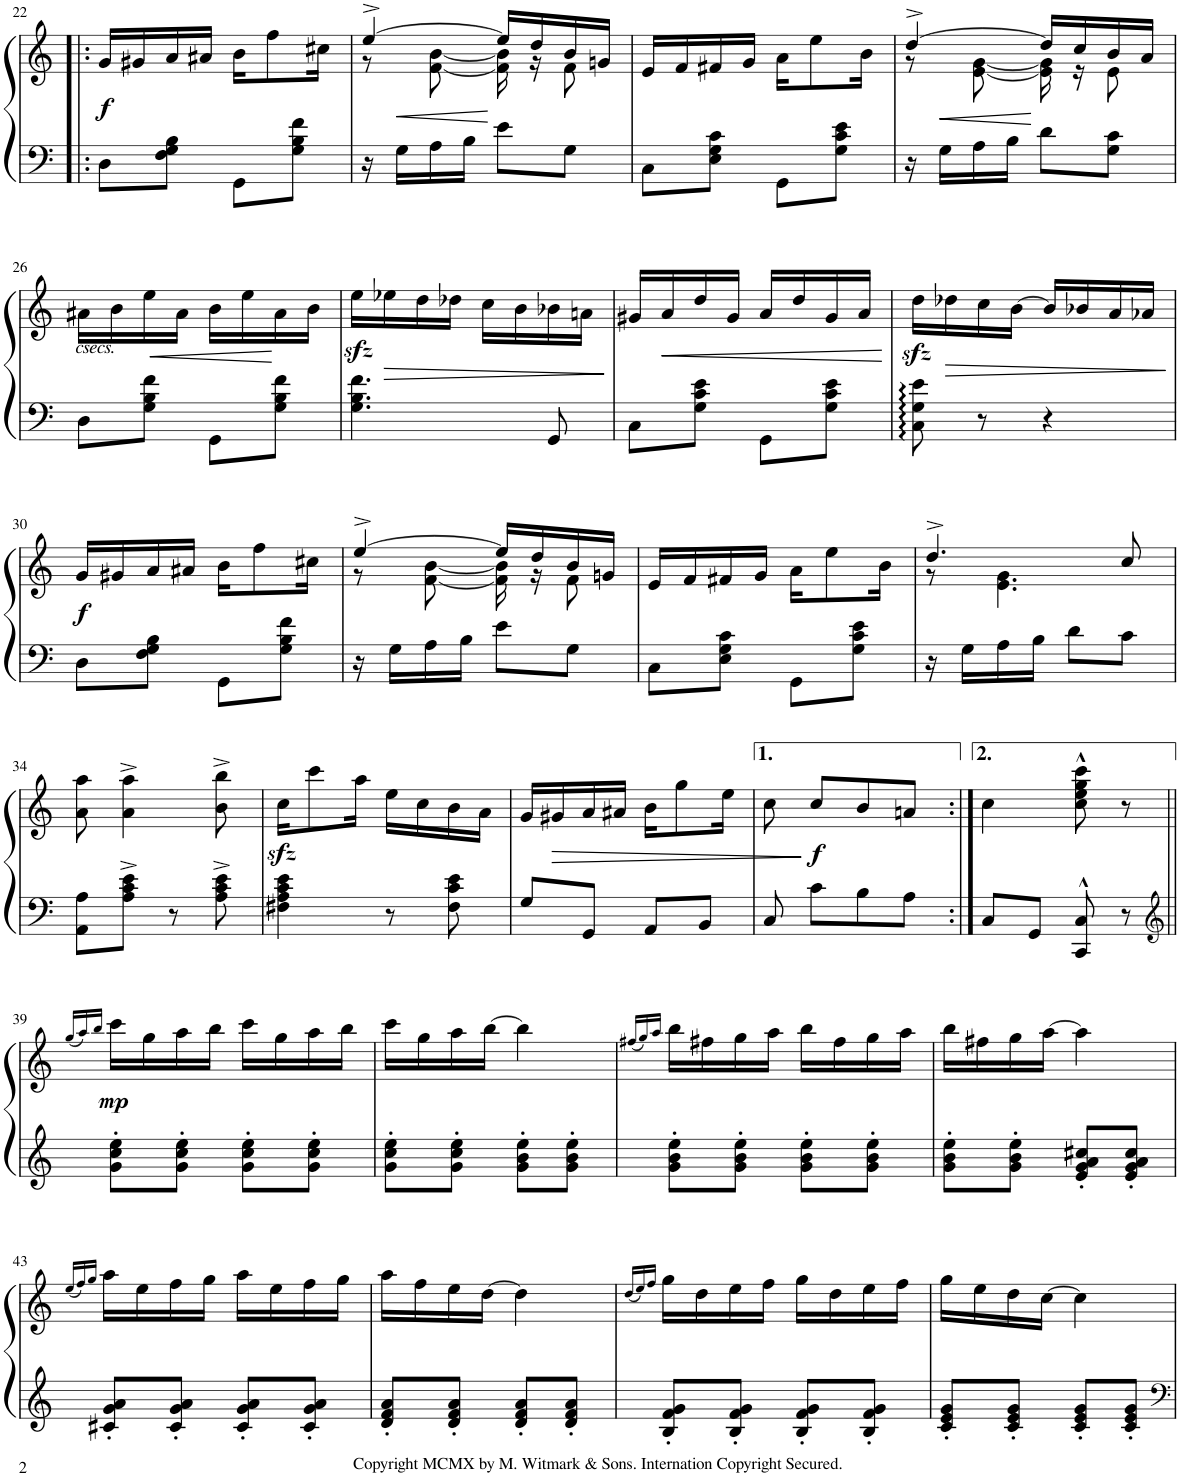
**kern	**kern	**dynam
*part1	*part1	*part1
*staff2	*staff1	*staff1/2
*I"Piano	*	*
*I'Pno.	*	*
!!LO:PB:g=z
*clefF4	*clefG2	*
*k[]	*k[]	*
*M2/4	*M2/4	*
=22!|:	=22!|:	=22!|:
!	!	!LO:DY:b
8D\L	16g/LL	f
.	16g#X/	.
8F\ 8G\ 8B\J	16a/	.
.	16a#X/JJ	.
8GG\L	16b\KL	.
.	8ff\	.
8G\ 8B\ 8f\J	.	.
.	16cc#X\Jk	.
=23	=23	=23
*	*^	*
16r	[4ee^/	8r	.
16G\LL	.	.	.
16A\	.	[8f\ [8b\	.
16B\JJ	.	.	.
8e\L	16ee/LL]	16f\] 16b\]	.
.	16dd/	16r	.
8G\J	16b/	8f\	.
.	16gn/JJ	.	.
*	*v	*v	*
=24	=24	=24
8C\L	16e/LL	.
.	16f/	.
8E\ 8G\ 8c\J	16f#X/	.
.	16g/JJ	.
8GG\L	16a\KL	.
.	8ee\	.
8G\ 8c\ 8e\J	.	.
.	16b\Jk	.
=25	=25	=25
*	*^	*
16r	[4dd^>/	8r	.
16G\LL	.	.	.
16A\	.	[8e\ [8g\	.
16B\JJ	.	.	.
8d\L	16dd/LL]	16e\] 16g\]	.
.	16cc/	16r	.
8G\ 8c\J	16b/	8e\	.
.	16a/JJ	.	.
*	*v	*v	*
!!LO:LB:g=z
=26	=26	=26
!	!LO:TX:b:i:t=csecs.	!
8D\L	16a#X\LL	.
.	16b\	.
8G\ 8B\ 8f\J	16ee\	.
!	!	!LO:HP:b
.	16a#\JJ	<
8GG\L	16b\LL	.
.	16ee\	.
8G\ 8B\ 8f\J	16a#\	.
.	16b\JJ	[
=27	=27	=27
4.G\ 4.B\ 4.f\	16eezz<\LL	.
!	!	!LO:HP:b
.	16ee-X\	>
.	16dd\	.
.	16dd-X\JJ	.
.	16cc\LL	.
.	16b\	.
8GG/	16b-X\	.
.	16an\JJ	.
.	.	]
=28	=28	=28
8C\L	16g#X/LL	.
!	!	!LO:HP:b
.	16a/	<
8G\ 8c\ 8e\J	16dd/	.
.	16g#/JJ	.
8GG\L	16a/LL	.
.	16dd/	.
8G\ 8c\ 8e\J	16g#/	.
.	16a/JJ	.
.	.	[
=29	=29	=29
8C\ 8G\ 8e\	16ddzz<\LL	.
!	!	!LO:HP:b
.	16dd-X\	>
8r	16cc\	.
.	[16b\JJ	.
4r	16b/LL]	.
.	16b-X/	.
.	16a/	.
.	16a-X/JJ	.
.	.	]
!!LO:LB:g=z
=30	=30	=30
!	!	!LO:DY:b
8D\L	16g/LL	f
.	16g#X/	.
8F\ 8G\ 8B\J	16a/	.
.	16a#X/JJ	.
8GG\L	16b\KL	.
.	8ff\	.
8G\ 8B\ 8f\J	.	.
.	16cc#X\Jk	.
=31	=31	=31
*	*^	*
16r	[4ee^/	8r	.
16G\LL	.	.	.
16A\	.	[8f\ [8b\	.
16B\JJ	.	.	.
8e\L	16ee/LL]	16f\] 16b\]	.
.	16dd/	16r	.
8G\J	16b/	8f\	.
.	16gn/JJ	.	.
*	*v	*v	*
=32	=32	=32
8C\L	16e/LL	.
.	16f/	.
8E\ 8G\ 8c\J	16f#X/	.
.	16g/JJ	.
8GG\L	16a\KL	.
.	8ee\	.
8G\ 8c\ 8e\J	.	.
.	16b\Jk	.
=33	=33	=33
*	*^	*
16r	4.dd^>/	8r	.
16G\LL	.	.	.
16A\	.	4.e\ 4.g\	.
16B\JJ	.	.	.
8d\L	.	.	.
8c\J	8cc/	.	.
*	*v	*v	*
!!LO:LB:g=z
=34	=34	=34
8AA\ 8A\L	8a\ 8aa\	.
8A\^ 8c\^ 8e\^J	4a\^ 4aa\^	.
8r	.	.
8A\^ 8c\^ 8e\^	8b\^ 8bb\^	.
=35	=35	=35
4F#X\ 4A\ 4c\ 4e\	16cczz<\KL	.
.	8ccc\	.
.	16aa\Jk	.
8r	16ee\LL	.
.	16cc\	.
8F#\ 8c\ 8e\	16b\	.
.	16a\JJ	.
=36	=36	=36
8G/L	16g/LL	.
!	!	!LO:HP:b
.	16g#X/	>
8GG/J	16a/	.
.	16a#X/JJ	.
8AA/L	16b\KL	.
.	8gg\	.
8BB/J	.	.
.	16ee\Jk	.
=37	=37	=37
8C/	8cc\	.
!	!	!LO:DY:n=1:b
8c\L	8cc/L	] f
8B\	8b/	.
8A\J	8an/J	.
=38:|!	=38:|!	=38:|!
8C/L	4cc\	.
8GG/J	.	.
8CC/^^ 8C/^^	8cc\^^ 8ee\^^ 8gg\^^ 8ccc\^^	.
8r	8r	.
!!LO:LB:g=z
=39||	=39||	=39||
*clefG2	*	*
.	(16qgg/LL	.
.	16qaa/)	.
.	16qbb/JJ	.
!	!	!LO:DY:b
8g\' 8cc\' 8ee\'L	16ccc\LL	mp
.	16gg\	.
8g\' 8cc\' 8ee\'J	16aa\	.
.	16bb\JJ	.
8g\' 8cc\' 8ee\'L	16ccc\LL	.
.	16gg\	.
8g\' 8cc\' 8ee\'J	16aa\	.
.	16bb\JJ	.
=40	=40	=40
8g\' 8cc\' 8ee\'L	16ccc\LL	.
.	16gg\	.
8g\' 8cc\' 8ee\'J	16aa\	.
.	[16bb\JJ	.
8g\' 8b\' 8ee\'L	4bb\]	.
8g\' 8b\' 8ee\'J	.	.
=41	=41	=41
.	(16qff#X/LL	.
.	16qgg/)	.
.	16qaa/JJ	.
8g\' 8b\' 8ee\'L	16bb\LL	.
.	16ff#X\	.
8g\' 8b\' 8ee\'J	16gg\	.
.	16aa\JJ	.
8g\' 8b\' 8ee\'L	16bb\LL	.
.	16ff#\	.
8g\' 8b\' 8ee\'J	16gg\	.
.	16aa\JJ	.
=42	=42	=42
8g\' 8b\' 8ee\'L	16bb\LL	.
.	16ff#X\	.
8g\' 8b\' 8ee\'J	16gg\	.
.	[16aa\JJ	.
8e/' 8g/' 8a/' 8cc#X/'L	4aa\]	.
8e/' 8g/' 8a/' 8cc#/'J	.	.
!!LO:LB:g=z
=43	=43	=43
.	(16qee/LL	.
.	16qff/)	.
.	16qgg/JJ	.
8c#X/' 8g/' 8a/'L	16aa\LL	.
.	16ee\	.
8c#/' 8g/' 8a/'J	16ff\	.
.	16gg\JJ	.
8c#/' 8g/' 8a/'L	16aa\LL	.
.	16ee\	.
8c#/' 8g/' 8a/'J	16ff\	.
.	16gg\JJ	.
=44	=44	=44
8d/' 8f/' 8a/'L	16aa\LL	.
.	16ff\	.
8d/' 8f/' 8a/'J	16ee\	.
.	[16dd\JJ	.
8d/' 8f/' 8a/'L	4dd\]	.
8d/' 8f/' 8a/'J	.	.
=45	=45	=45
.	(16qdd/LL	.
.	16qee/)	.
.	16qff/JJ	.
8B/' 8f/' 8g/'L	16gg\LL	.
.	16dd\	.
8B/' 8f/' 8g/'J	16ee\	.
.	16ff\JJ	.
8B/' 8f/' 8g/'L	16gg\LL	.
.	16dd\	.
8B/' 8f/' 8g/'J	16ee\	.
.	16ff\JJ	.
=46	=46	=46
8c/' 8e/' 8g/'L	16gg\LL	.
.	16ee\	.
8c/' 8e/' 8g/'J	16dd\	.
.	[16cc\JJ	.
8c/' 8e/' 8g/'L	4cc\]	.
8c/' 8e/' 8g/'J	.	.
=	=	=
*-	*-	*-
